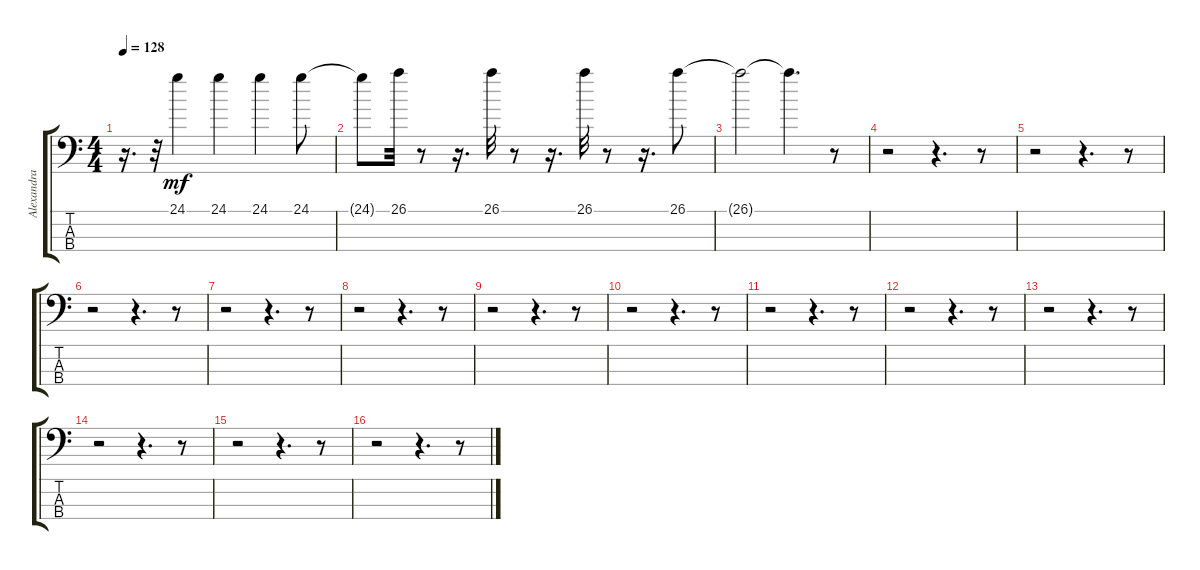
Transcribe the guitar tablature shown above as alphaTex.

\track ("Alexandra Stan - Mr Saxobeat" "Alexandra ") {instrument synthbass1}
\staff {score tabs}
\tuning (G2 D2 A1 E1) {hide}
\ts (4 4)
\tempo 128
\clef f4
\ks c
r.16{d dy mf} r.32 24.1.4 24.1.4 24.1.4 24.1.8 |
24.1{t}.8 26.1.32 r.8 r.16{d} 26.1.32 r.8 r.16{d} 26.1.32 r.8 r.16{d} 26.1.8 |
26.1{t}.2 26.1{t}.4{d} r.8 |
r.2 r.4{d} r.8 |
r.2 r.4{d} r.8 |
r.2 r.4{d} r.8 |
r.2 r.4{d} r.8 |
r.2 r.4{d} r.8 |
r.2 r.4{d} r.8 |
r.2 r.4{d} r.8 |
r.2 r.4{d} r.8 |
r.2 r.4{d} r.8 |
r.2 r.4{d} r.8 |
r.2 r.4{d} r.8 |
r.2 r.4{d} r.8 |
r.2 r.4{d} r.8
